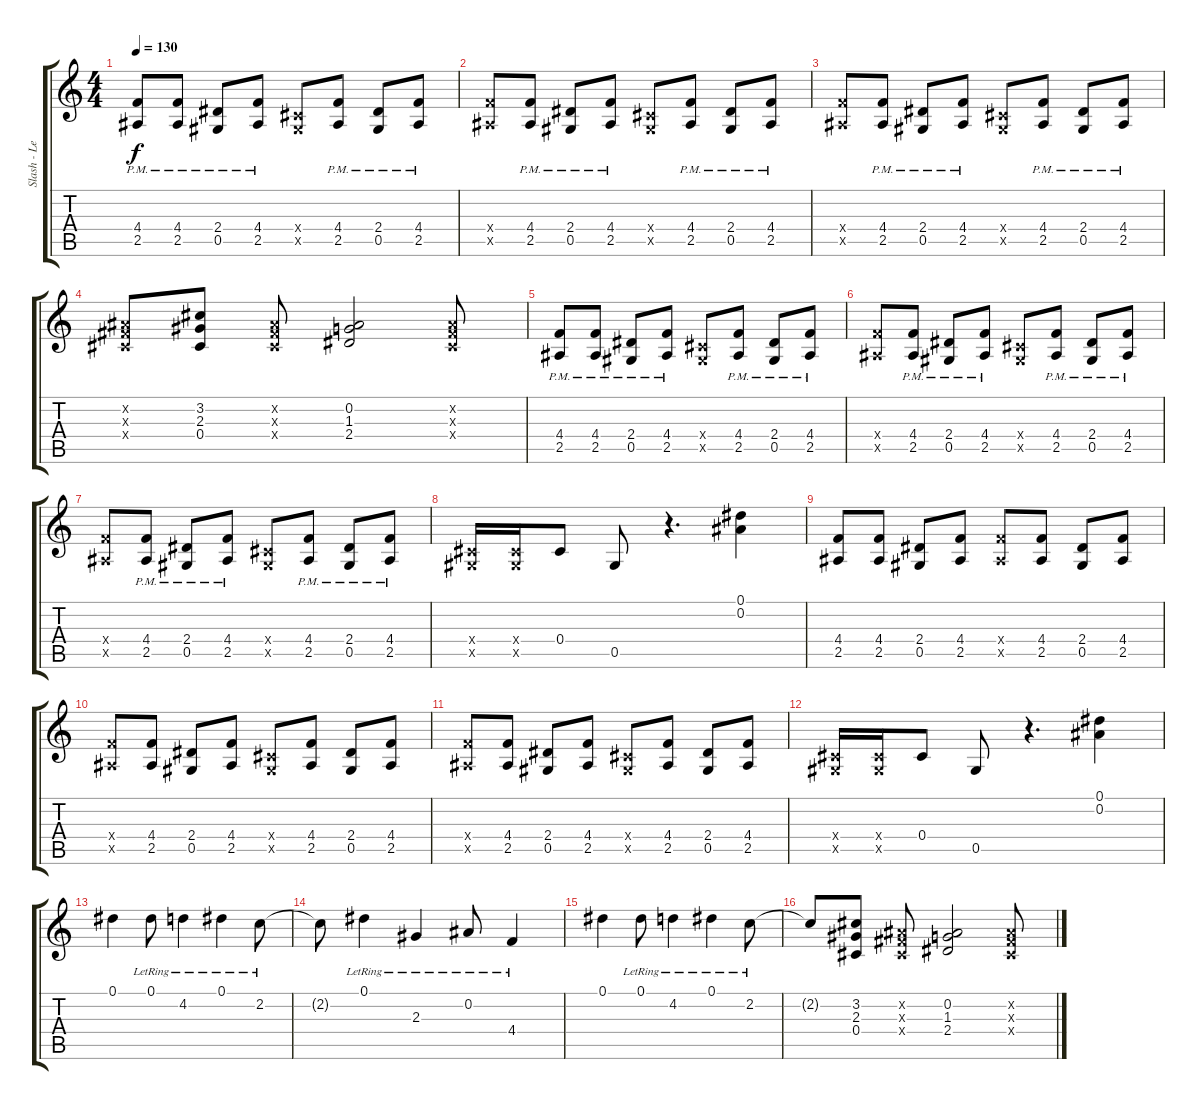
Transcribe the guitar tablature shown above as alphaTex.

\track ("Slash - Lead Guitar" "Slash - Le") {instrument distortionguitar}
\staff {score tabs}
\tuning (Eb4 Bb3 Gb3 Db3 Ab2 Eb2) {hide}
\ts (4 4)
\tempo 130
\clef g2
\ks c
(4.4{pm} 2.5{pm}).8{dy f} (4.4{pm} 2.5{pm}).8 (2.4{pm} 0.5{pm}).8 (4.4{pm} 2.5{pm}).8 (0.4{x} 0.5{x}).8 (4.4{pm} 2.5{pm}).8 (2.4{pm} 0.5{pm}).8 (4.4{pm} 2.5{pm}).8 |
(4.4{x} 2.5{x}).8 (4.4{pm} 2.5{pm}).8 (2.4{pm} 0.5{pm}).8 (4.4{pm} 2.5{pm}).8 (0.4{x} 0.5{x}).8 (4.4{pm} 2.5{pm}).8 (2.4{pm} 0.5{pm}).8 (4.4{pm} 2.5{pm}).8 |
(4.4{x} 2.5{x}).8 (4.4{pm} 2.5{pm}).8 (2.4{pm} 0.5{pm}).8 (4.4{pm} 2.5{pm}).8 (0.4{x} 0.5{x}).8 (4.4{pm} 2.5{pm}).8 (2.4{pm} 0.5{pm}).8 (4.4{pm} 2.5{pm}).8 |
(0.2{x} 0.3{x} 0.4{x}).8 (3.2 2.3 0.4).8 (0.2{x} 0.3{x} 0.4{x}).8 (0.2 1.3 2.4).2 (0.2{x} 0.3{x} 0.4{x}).8 |
(4.4{pm} 2.5{pm}).8 (4.4{pm} 2.5{pm}).8 (2.4{pm} 0.5{pm}).8 (4.4{pm} 2.5{pm}).8 (0.4{x} 0.5{x}).8 (4.4{pm} 2.5{pm}).8 (2.4{pm} 0.5{pm}).8 (4.4{pm} 2.5{pm}).8 |
(4.4{x} 2.5{x}).8 (4.4{pm} 2.5{pm}).8 (2.4{pm} 0.5{pm}).8 (4.4{pm} 2.5{pm}).8 (0.4{x} 0.5{x}).8 (4.4{pm} 2.5{pm}).8 (2.4{pm} 0.5{pm}).8 (4.4{pm} 2.5{pm}).8 |
(4.4{x} 2.5{x}).8 (4.4{pm} 2.5{pm}).8 (2.4{pm} 0.5{pm}).8 (4.4{pm} 2.5{pm}).8 (0.4{x} 0.5{x}).8 (4.4{pm} 2.5{pm}).8 (2.4{pm} 0.5{pm}).8 (4.4{pm} 2.5{pm}).8 |
(0.4{x} 0.5{x}).16 (0.4{x} 0.5{x}).16 0.4.8 0.5.8 r.4{d} (0.1 0.2).4 |
(4.4 2.5).8 (4.4 2.5).8 (2.4 0.5).8 (4.4 2.5).8 (4.4{x} 2.5{x}).8 (4.4 2.5).8 (2.4 0.5).8 (4.4 2.5).8 |
(4.4{x} 2.5{x}).8 (4.4 2.5).8 (2.4 0.5).8 (4.4 2.5).8 (0.4{x} 0.5{x}).8 (4.4 2.5).8 (2.4 0.5).8 (4.4 2.5).8 |
(4.4{x} 2.5{x}).8 (4.4 2.5).8 (2.4 0.5).8 (4.4 2.5).8 (0.4{x} 0.5{x}).8 (4.4 2.5).8 (2.4 0.5).8 (4.4 2.5).8 |
(0.4{x} 0.5{x}).16 (0.4{x} 0.5{x}).16 0.4.8 0.5.8 r.4{d} (0.1 0.2).4 |
0.1.4 0.1{lr}.8 4.2{lr}.4 0.1{lr}.4 2.2{lr}.8 |
2.2{t}.8 0.1{lr}.4 2.3{lr}.4 0.2{lr}.8 4.4{lr}.4 |
0.1.4 0.1{lr}.8 4.2{lr}.4 0.1{lr}.4 2.2{lr}.8 |
2.2{t}.8 (3.2 2.3 0.4).8 (0.2{x} 0.3{x} 0.4{x}).8 (0.2 1.3 2.4).2 (0.2{x} 0.3{x} 0.4{x}).8
